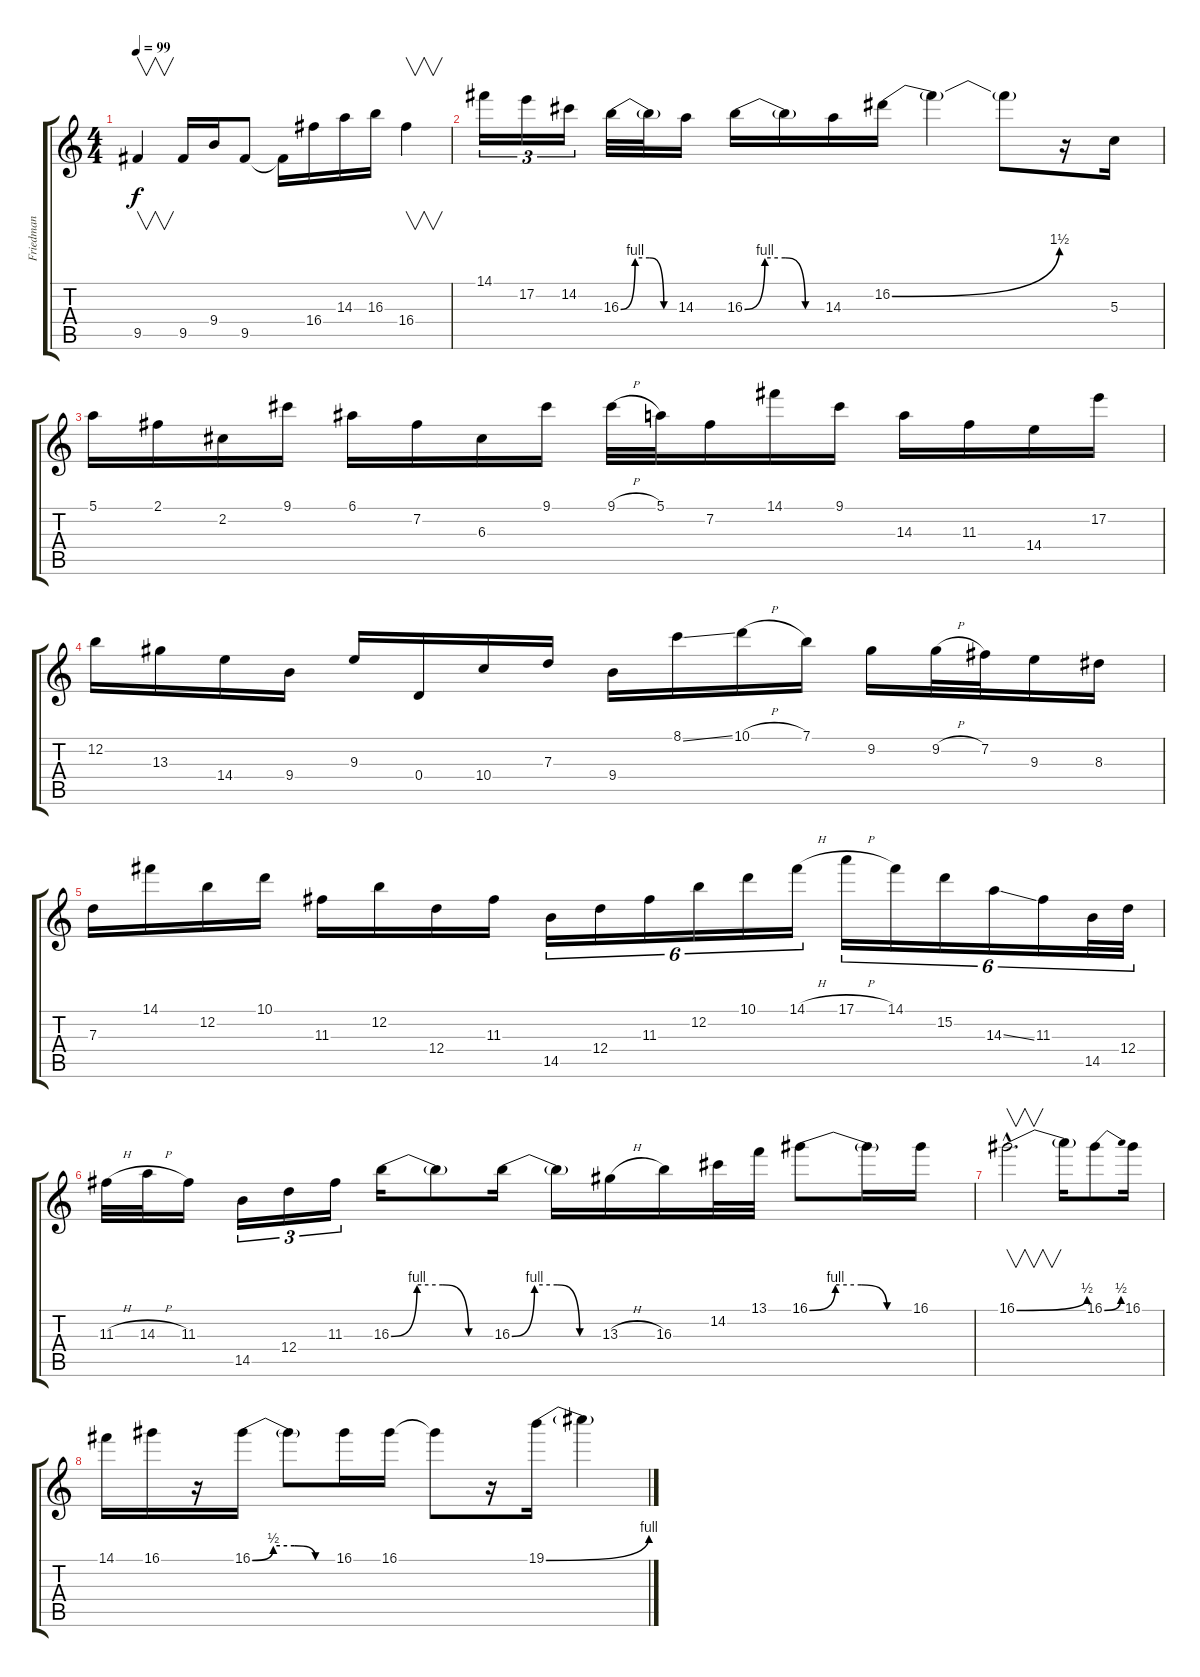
\track ("Friedman" "Friedman") {instrument distortionguitar}
\staff {score tabs}
\tuning (E4 B3 G3 D3 A2 E2) {hide}
\ts (4 4)
\tempo 99
\clef g2
\ks c
9.5.4{v dy f} 9.5.16 9.4.16 9.5.8 9.5{t}.16 16.4.16 14.3.16 16.3.16 16.4.4{v} |
14.1.16{tu (3 2)} 17.2.16{tu (3 2)} 14.2.16{tu (3 2)} 16.3{be (custom 0 0 15 4 30 4 45 0 60 0)}.32 16.3{t}.32 14.3.16 16.3{be (custom 0 0 15 4 30 4 45 0 60 0)}.16 16.3{t}.16 14.3.16 16.2{be (bend 0 0 60 6)}.16 16.2{t}.4 16.2{t}.8 r.16 5.3.16 |
5.1.16 2.1.16 2.2.16 9.1.16 6.1.16 7.2.16 6.3.16 9.1.16 9.1{h}.32 5.1.32 7.2.16 14.1.16 9.1.16 14.3.16 11.3.16 14.4.16 17.2.16 |
12.2.16 13.3.16 14.4.16 9.4.16 9.3.16 0.4.16 10.4.16 7.3.16 9.4.16 8.1{ss}.16 10.1{h}.16 7.1.16 9.2.16 9.2{h}.32 7.2.32 9.3.16 8.3.16 |
7.3.16 14.1.16 12.2.16 10.1.16 11.3.16 12.2.16 12.4.16 11.3.16 14.5.16{tu (6 4)} 12.4.16{tu (6 4)} 11.3.16{tu (6 4)} 12.2.16{tu (6 4)} 10.1.16{tu (6 4)} 14.1{h}.16{tu (6 4)} 17.1{h}.16{tu (6 4)} 14.1.16{tu (6 4)} 15.2.16{tu (6 4)} 14.3{ss}.16{tu (6 4)} 11.3.16{tu (6 4)} 14.5.32{tu (6 4)} 12.4.32{tu (6 4)} |
11.3{h}.32 14.3{h}.32 11.3.16 14.5.16{tu (3 2)} 12.4.16{tu (3 2)} 11.3.16{tu (3 2)} 16.3{be (custom 0 0 15 4 30 4 45 0 60 0)}.16 16.3{t}.8 16.3{be (custom 0 0 15 4 30 4 45 0 60 0)}.16 16.3{t}.16 13.3{h}.16 16.3.16 14.2.32 13.1.32 16.1{be (custom 0 0 15 4 30 4 45 0 60 0)}.8 16.1{t}.16 16.1.16 |
16.1{be (bend 0 0 60 2) hac}.2{v d} 16.1{t}.16 16.1{be (bend 0 0 60 2)}.8 16.1.16 |
14.1.16 16.1.16 r.16 16.1{be (custom 0 0 15 2 30 2 45 0 60 0)}.16 16.1{t}.8 16.1.16 16.1.16 16.1{t}.8 r.16 19.1{be (bend 0 0 60 4)}.16 19.1{t}.4
